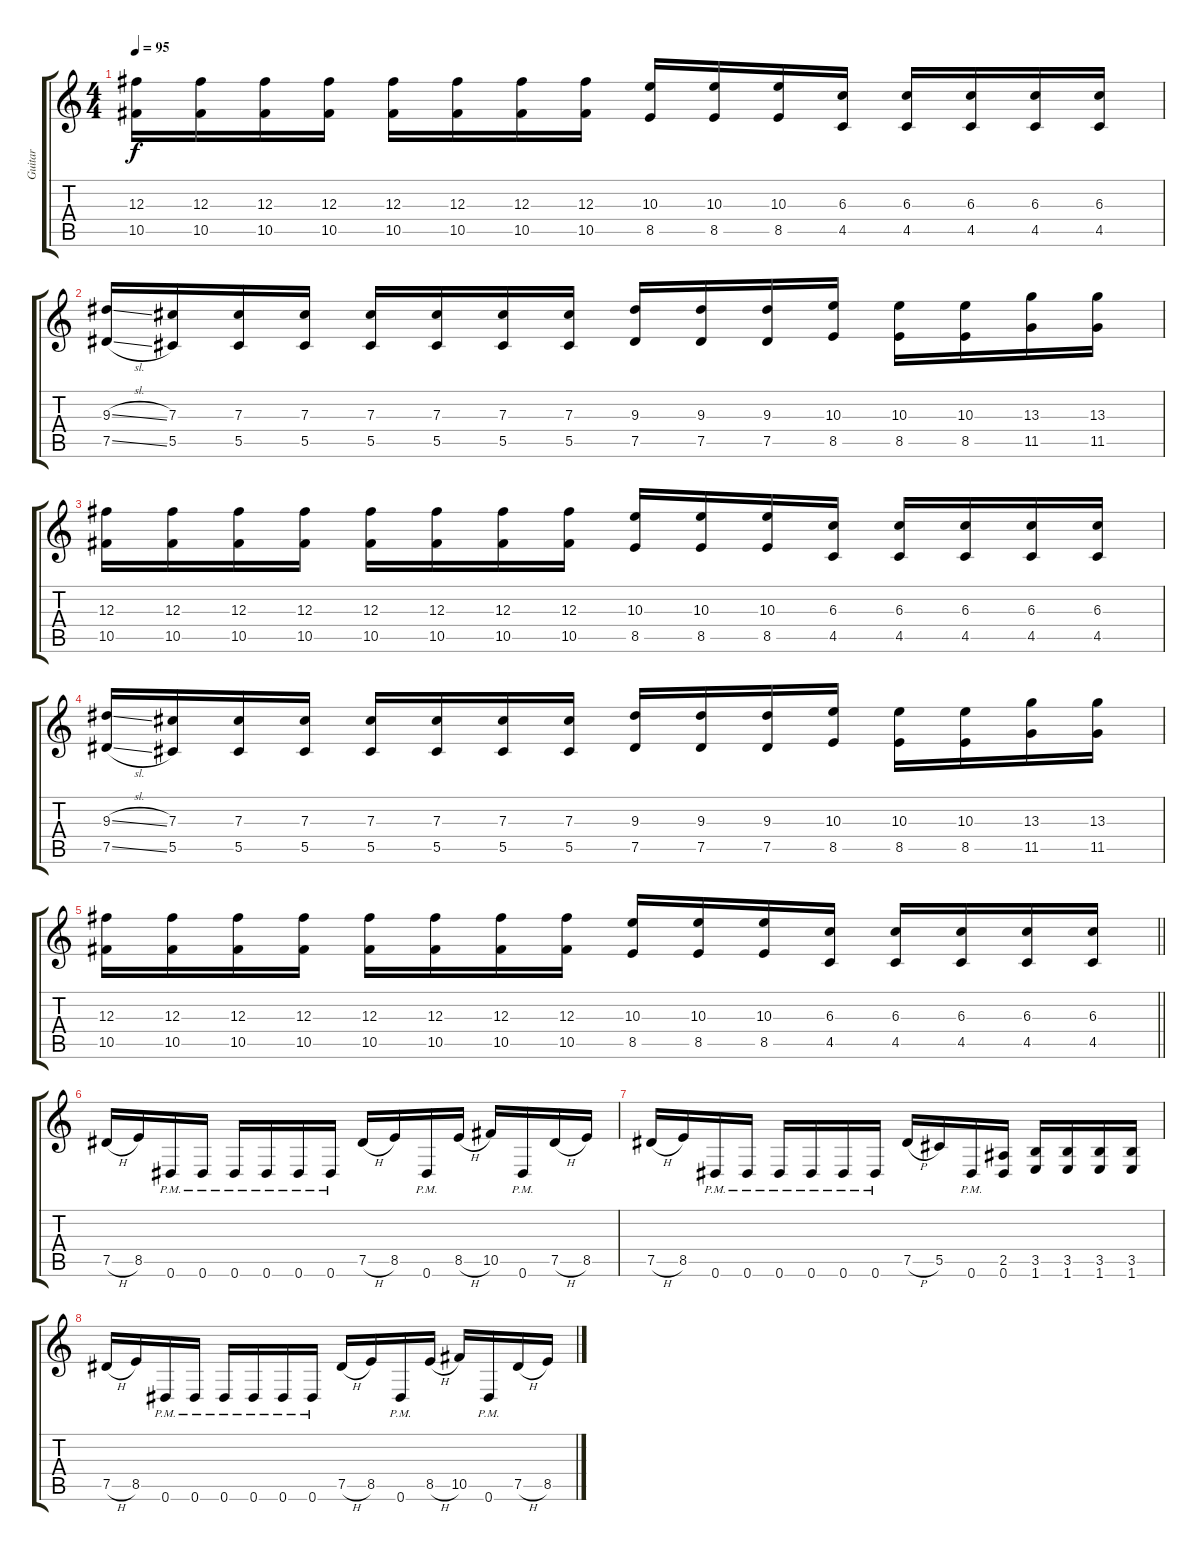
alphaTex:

\track ("Guitar" "Guitar") {instrument overdrivenguitar}
\staff {score tabs}
\tuning (Eb4 Bb3 Gb3 Db3 Ab2 Eb2) {hide}
\ts (4 4)
\tempo 95
\clef g2
\ks c
(12.3 10.5).16{dy f} (12.3 10.5).16 (12.3 10.5).16 (12.3 10.5).16 (12.3 10.5).16 (12.3 10.5).16 (12.3 10.5).16 (12.3 10.5).16 (10.3 8.5).16 (10.3 8.5).16 (10.3 8.5).16 (6.3 4.5).16 (6.3 4.5).16 (6.3 4.5).16 (6.3 4.5).16 (6.3 4.5).16 |
(9.3{sl} 7.5{sl}).16 (7.3 5.5).16 (7.3 5.5).16 (7.3 5.5).16 (7.3 5.5).16 (7.3 5.5).16 (7.3 5.5).16 (7.3 5.5).16 (9.3 7.5).16 (9.3 7.5).16 (9.3 7.5).16 (10.3 8.5).16 (10.3 8.5).16 (10.3 8.5).16 (13.3 11.5).16 (13.3 11.5).16 |
(12.3 10.5).16 (12.3 10.5).16 (12.3 10.5).16 (12.3 10.5).16 (12.3 10.5).16 (12.3 10.5).16 (12.3 10.5).16 (12.3 10.5).16 (10.3 8.5).16 (10.3 8.5).16 (10.3 8.5).16 (6.3 4.5).16 (6.3 4.5).16 (6.3 4.5).16 (6.3 4.5).16 (6.3 4.5).16 |
(9.3{sl} 7.5{sl}).16 (7.3 5.5).16 (7.3 5.5).16 (7.3 5.5).16 (7.3 5.5).16 (7.3 5.5).16 (7.3 5.5).16 (7.3 5.5).16 (9.3 7.5).16 (9.3 7.5).16 (9.3 7.5).16 (10.3 8.5).16 (10.3 8.5).16 (10.3 8.5).16 (13.3 11.5).16 (13.3 11.5).16 |
\barLineRight lightlight
(12.3 10.5).16 (12.3 10.5).16 (12.3 10.5).16 (12.3 10.5).16 (12.3 10.5).16 (12.3 10.5).16 (12.3 10.5).16 (12.3 10.5).16 (10.3 8.5).16 (10.3 8.5).16 (10.3 8.5).16 (6.3 4.5).16 (6.3 4.5).16 (6.3 4.5).16 (6.3 4.5).16 (6.3 4.5).16 |
7.5{h}.16 8.5.16 0.6{pm}.16 0.6{pm}.16 0.6{pm}.16 0.6{pm}.16 0.6{pm}.16 0.6{pm}.16 7.5{h}.16 8.5.16 0.6{pm}.16 8.5{h}.16 10.5.16 0.6{pm}.16 7.5{h}.16 8.5.16 |
7.5{h}.16 8.5.16 0.6{pm}.16 0.6{pm}.16 0.6{pm}.16 0.6{pm}.16 0.6{pm}.16 0.6{pm}.16 7.5{h}.16 5.5.16 0.6{pm}.16 (2.5 0.6).16 (3.5 1.6).16 (3.5 1.6).16 (3.5 1.6).16 (3.5 1.6).16 |
7.5{h}.16 8.5.16 0.6{pm}.16 0.6{pm}.16 0.6{pm}.16 0.6{pm}.16 0.6{pm}.16 0.6{pm}.16 7.5{h}.16 8.5.16 0.6{pm}.16 8.5{h}.16 10.5.16 0.6{pm}.16 7.5{h}.16 8.5.16
